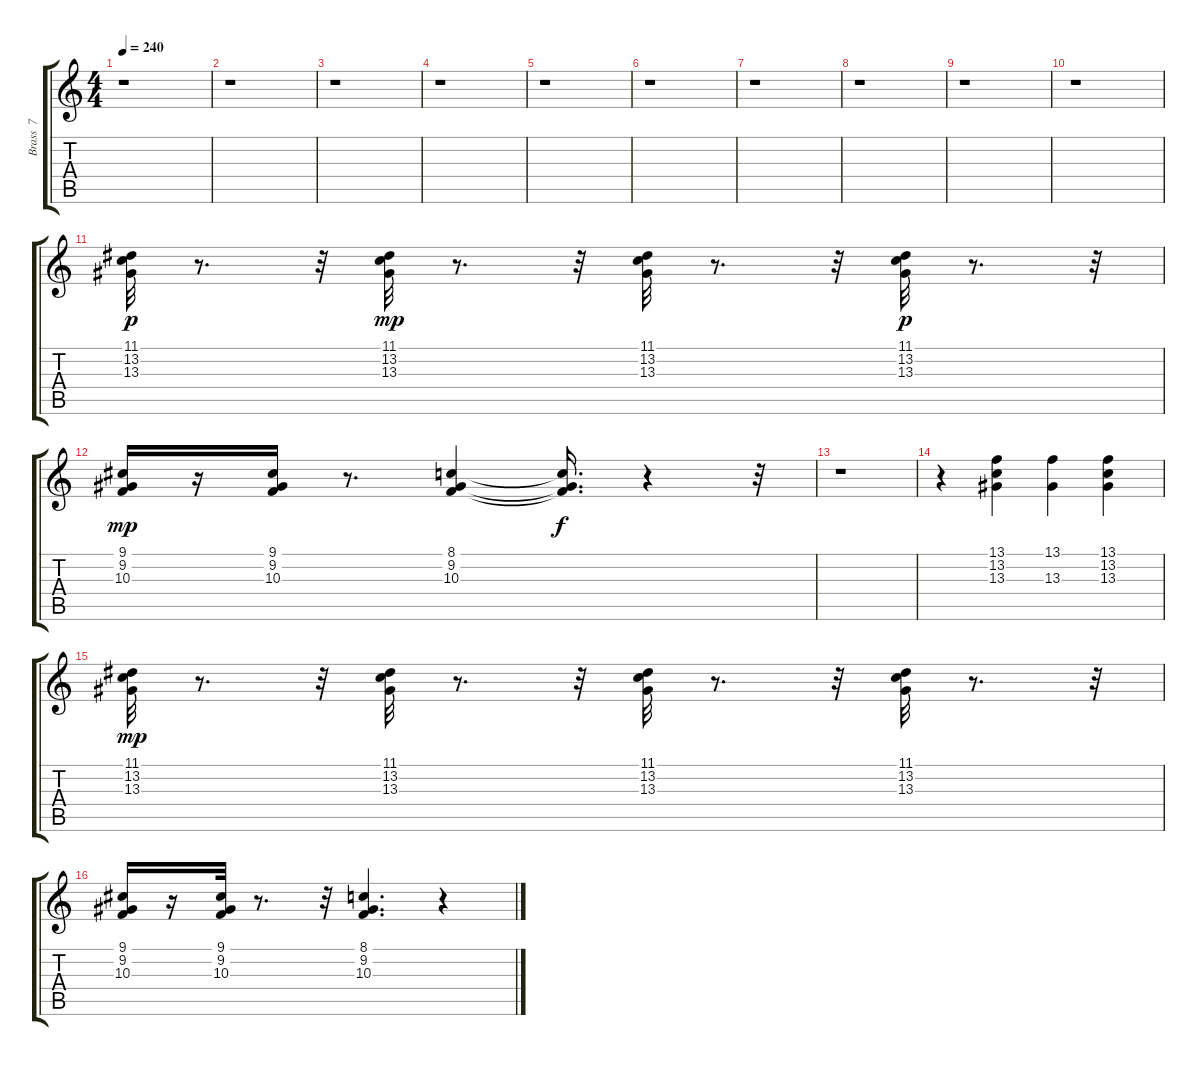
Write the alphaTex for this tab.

\track ("Brass  7" "Brass  7") {instrument brasssection}
\staff {score tabs}
\tuning (E4 B3 G3 D3 A2 E2) {hide}
\ts (4 4)
\tempo 240
\clef g2
\ks c
r.1{dy mp} |
r.1 |
r.1 |
r.1 |
r.1 |
r.1 |
r.1 |
r.1 |
r.1 |
r.1 |
(11.1 13.2 13.3).32{dy p} r.8{d} r.32 (11.1 13.2 13.3).32{dy mp} r.8{d} r.32 (11.1 13.2 13.3).32 r.8{d} r.32 (11.1 13.2 13.3).32{dy p} r.8{d} r.32 |
(9.1 9.2 10.3).16{dy mp} r.16 (9.1 9.2 10.3).16 r.8{d} (8.1 9.2 10.3).4 (8.1{t} 9.2{t} 10.3{t}).16{d dy f} r.4 r.32 |
r.1 |
r.4 (13.1 13.2 13.3).4 (13.1 13.3).4 (13.1 13.2 13.3).4 |
(11.1 13.2 13.3).32{dy mp} r.8{d} r.32 (11.1 13.2 13.3).32 r.8{d} r.32 (11.1 13.2 13.3).32 r.8{d} r.32 (11.1 13.2 13.3).32 r.8{d} r.32 |
(9.1 9.2 10.3).16 r.16 (9.1 9.2 10.3).32 r.8{d} r.32 (8.1 9.2 10.3).4{d} r.4
